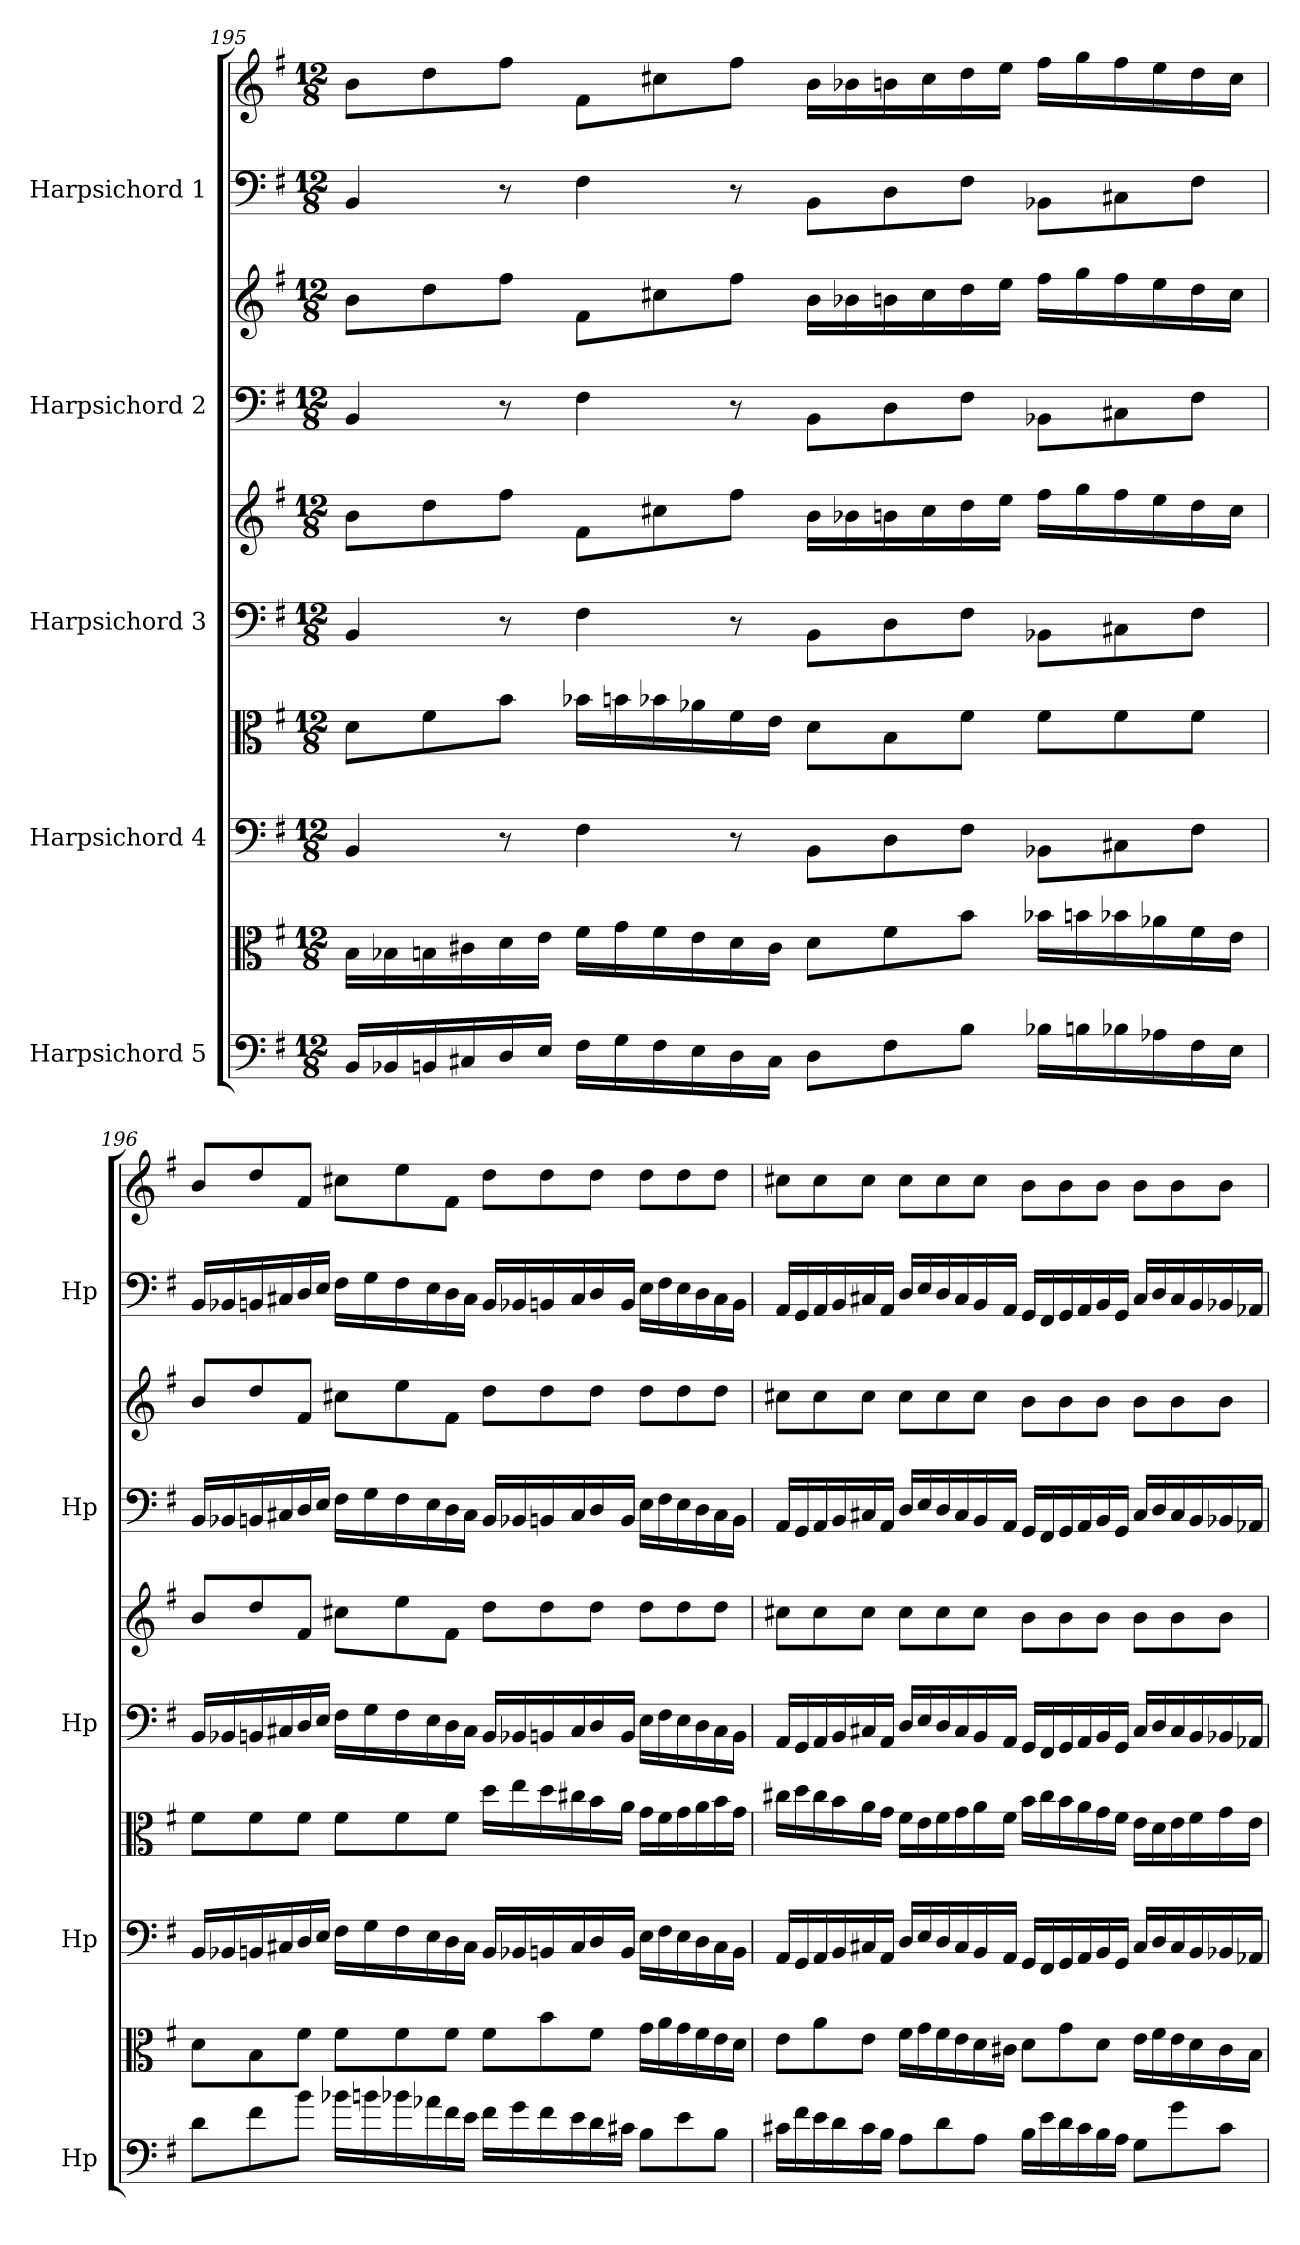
**kern	**kern	**kern	**kern	**kern	**kern	**kern	**kern	**kern	**kern
*part5	*part5	*part4	*part4	*part3	*part3	*part2	*part2	*part1	*part1
*staff10	*staff9	*staff8	*staff7	*staff6	*staff5	*staff4	*staff3	*staff2	*staff1
*I"Harpsichord 5	*	*I"Harpsichord 4	*	*I"Harpsichord 3	*	*I"Harpsichord 2	*	*I"Harpsichord 1	*
*I'Hp	*	*I'Hp	*	*I'Hp	*	*I'Hp	*	*I'Hp	*
!!LO:PB:g=z
*clefF4	*clefC3	*clefF4	*clefC3	*clefF4	*clefG2	*clefF4	*clefG2	*clefF4	*clefG2
*k[f#]	*k[f#]	*k[f#]	*k[f#]	*k[f#]	*k[f#]	*k[f#]	*k[f#]	*k[f#]	*k[f#]
*M12/8	*M12/8	*M12/8	*M12/8	*M12/8	*M12/8	*M12/8	*M12/8	*M12/8	*M12/8
=195	=195	=195	=195	=195	=195	=195	=195	=195	=195
16BB/LL	16B\LL	4BB/	8d\L	4BB/	8b\L	4BB/	8b\L	4BB/	8b\L
16BB-X/	16B-X\	.	.	.	.	.	.	.	.
16BBn/	16Bn\	.	8f#\	.	8dd\	.	8dd\	.	8dd\
16C#X/	16c#X\	.	.	.	.	.	.	.	.
16D/	16d\	8r	8b\J	8r	8ff#\J	8r	8ff#\J	8r	8ff#\J
16E/JJ	16e\JJ	.	.	.	.	.	.	.	.
16F#\LL	16f#\LL	4F#\	16b-X\LL	4F#\	8f#\L	4F#\	8f#\L	4F#\	8f#\L
16G\	16g\	.	16bn\	.	.	.	.	.	.
16F#\	16f#\	.	16b-X\	.	8cc#X\	.	8cc#X\	.	8cc#X\
16E\	16e\	.	16a-X\	.	.	.	.	.	.
16D\	16d\	8r	16f#\	8r	8ff#\J	8r	8ff#\J	8r	8ff#\J
16C#\JJ	16c#\JJ	.	16e\JJ	.	.	.	.	.	.
8D\L	8d\L	8BB\L	8d\L	8BB\L	16b\LL	8BB\L	16b\LL	8BB\L	16b\LL
.	.	.	.	.	16b-X\	.	16b-X\	.	16b-X\
8F#\	8f#\	8D\	8B\	8D\	16bn\	8D\	16bn\	8D\	16bn\
.	.	.	.	.	16cc#\	.	16cc#\	.	16cc#\
8B\J	8b\J	8F#\J	8f#\J	8F#\J	16dd\	8F#\J	16dd\	8F#\J	16dd\
.	.	.	.	.	16ee\JJ	.	16ee\JJ	.	16ee\JJ
16B-X\LL	16b-X\LL	8BB-X\L	8f#\L	8BB-X\L	16ff#\LL	8BB-X\L	16ff#\LL	8BB-X\L	16ff#\LL
16Bn\	16bn\	.	.	.	16gg\	.	16gg\	.	16gg\
16B-X\	16b-X\	8C#X\	8f#\	8C#X\	16ff#\	8C#X\	16ff#\	8C#X\	16ff#\
16A-X\	16a-X\	.	.	.	16ee\	.	16ee\	.	16ee\
16F#\	16f#\	8F#\J	8f#\J	8F#\J	16dd\	8F#\J	16dd\	8F#\J	16dd\
16E\JJ	16e\JJ	.	.	.	16cc#\JJ	.	16cc#\JJ	.	16cc#\JJ
!!LO:PB:g=z
=196	=196	=196	=196	=196	=196	=196	=196	=196	=196
8d\L	8d\L	16BB/LL	8f#\L	16BB/LL	8b/L	16BB/LL	8b/L	16BB/LL	8b/L
.	.	16BB-X/	.	16BB-X/	.	16BB-X/	.	16BB-X/	.
8f#\	8B\	16BBn/	8f#\	16BBn/	8dd/	16BBn/	8dd/	16BBn/	8dd/
.	.	16C#X/	.	16C#X/	.	16C#X/	.	16C#X/	.
8b\J	8f#\J	16D/	8f#\J	16D/	8f#/J	16D/	8f#/J	16D/	8f#/J
.	.	16E/JJ	.	16E/JJ	.	16E/JJ	.	16E/JJ	.
16b-X\LL	8f#\L	16F#\LL	8f#\L	16F#\LL	8cc#X\L	16F#\LL	8cc#X\L	16F#\LL	8cc#X\L
16bn\	.	16G\	.	16G\	.	16G\	.	16G\	.
16b-X\	8f#\	16F#\	8f#\	16F#\	8ee\	16F#\	8ee\	16F#\	8ee\
16a-X\	.	16E\	.	16E\	.	16E\	.	16E\	.
16f#\	8f#\J	16D\	8f#\J	16D\	8f#\J	16D\	8f#\J	16D\	8f#\J
16e\JJ	.	16C#\JJ	.	16C#\JJ	.	16C#\JJ	.	16C#\JJ	.
16f#\LL	8f#\L	16BB/LL	16dd\LL	16BB/LL	8dd\L	16BB/LL	8dd\L	16BB/LL	8dd\L
16g\	.	16BB-X/	16ee\	16BB-X/	.	16BB-X/	.	16BB-X/	.
16f#\	8b\	16BBn/	16dd\	16BBn/	8dd\	16BBn/	8dd\	16BBn/	8dd\
16e\	.	16C#/	16cc#X\	16C#/	.	16C#/	.	16C#/	.
16d\	8f#\J	16D/	16b\	16D/	8dd\J	16D/	8dd\J	16D/	8dd\J
16c#X\JJ	.	16BB/JJ	16a\JJ	16BB/JJ	.	16BB/JJ	.	16BB/JJ	.
8B\L	16g\LL	16E\LL	16g\LL	16E\LL	8dd\L	16E\LL	8dd\L	16E\LL	8dd\L
.	16a\	16F#\	16f#\	16F#\	.	16F#\	.	16F#\	.
8e\	16g\	16E\	16g\	16E\	8dd\	16E\	8dd\	16E\	8dd\
.	16f#\	16D\	16a\	16D\	.	16D\	.	16D\	.
8B\J	16e\	16C#\	16b\	16C#\	8dd\J	16C#\	8dd\J	16C#\	8dd\J
.	16d\JJ	16BB\JJ	16g\JJ	16BB\JJ	.	16BB\JJ	.	16BB\JJ	.
!!LO:PB:g=z
=197	=197	=197	=197	=197	=197	=197	=197	=197	=197
16c#X\LL	8e\L	16AA/LL	16cc#X\LL	16AA/LL	8cc#X\L	16AA/LL	8cc#X\L	16AA/LL	8cc#X\L
16f#\	.	16GG/	16dd\	16GG/	.	16GG/	.	16GG/	.
16e\	8a\	16AA/	16cc#\	16AA/	8cc#\	16AA/	8cc#\	16AA/	8cc#\
16d\	.	16BB/	16b\	16BB/	.	16BB/	.	16BB/	.
16c#\	8e\J	16C#X/	16a\	16C#X/	8cc#\J	16C#X/	8cc#\J	16C#X/	8cc#\J
16B\JJ	.	16AA/JJ	16g\JJ	16AA/JJ	.	16AA/JJ	.	16AA/JJ	.
8A\L	16f#\LL	16D/LL	16f#\LL	16D/LL	8cc#\L	16D/LL	8cc#\L	16D/LL	8cc#\L
.	16g\	16E/	16e\	16E/	.	16E/	.	16E/	.
8d\	16f#\	16D/	16f#\	16D/	8cc#\	16D/	8cc#\	16D/	8cc#\
.	16e\	16C#/	16g\	16C#/	.	16C#/	.	16C#/	.
8A\J	16d\	16BB/	16a\	16BB/	8cc#\J	16BB/	8cc#\J	16BB/	8cc#\J
.	16c#X\JJ	16AA/JJ	16f#\JJ	16AA/JJ	.	16AA/JJ	.	16AA/JJ	.
16B\LL	8d\L	16GG/LL	16b\LL	16GG/LL	8b\L	16GG/LL	8b\L	16GG/LL	8b\L
16e\	.	16FF#/	16cc#\	16FF#/	.	16FF#/	.	16FF#/	.
16d\	8g\	16GG/	16b\	16GG/	8b\	16GG/	8b\	16GG/	8b\
16c#\	.	16AA/	16a\	16AA/	.	16AA/	.	16AA/	.
16B\	8d\J	16BB/	16g\	16BB/	8b\J	16BB/	8b\J	16BB/	8b\J
16A\JJ	.	16GG/JJ	16f#\JJ	16GG/JJ	.	16GG/JJ	.	16GG/JJ	.
8G\L	16e\LL	16C#/LL	16e\LL	16C#/LL	8b\L	16C#/LL	8b\L	16C#/LL	8b\L
.	16f#\	16D/	16d\	16D/	.	16D/	.	16D/	.
8g\	16e\	16C#/	16e\	16C#/	8b\	16C#/	8b\	16C#/	8b\
.	16d\	16BB/	16f#\	16BB/	.	16BB/	.	16BB/	.
8c#\J	16c#\	16BB-X/	16g\	16BB-X/	8b\J	16BB-X/	8b\J	16BB-X/	8b\J
.	16B\JJ	16AA-X/JJ	16e\JJ	16AA-X/JJ	.	16AA-X/JJ	.	16AA-X/JJ	.
=	=	=	=	=	=	=	=	=	=
*-	*-	*-	*-	*-	*-	*-	*-	*-	*-
